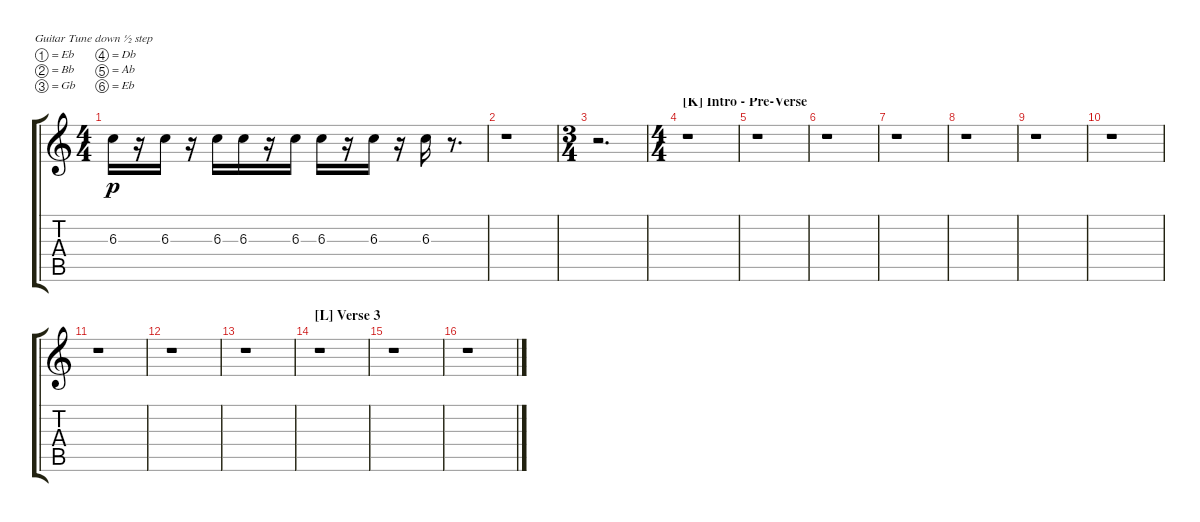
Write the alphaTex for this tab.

\defaultSystemsLayout 4
\bracketExtendMode groupsimilarinstruments
\singleTrackTrackNamePolicy hidden
\multiTrackTrackNamePolicy hidden
\firstSystemTrackNameOrientation horizontal
\otherSystemsTrackNameOrientation horizontal
\track ("Владимир Холстинин (Acoustic Solo)" "S-Gt") {instrument acousticguitarsteel}
\staff {score tabs}
\tuning (Eb4 Bb3 Gb3 Db3 Ab2 Eb2)
\ts (4 4)
\tempo (100 hide)
\clef g2
\scale
1.03909
\ks c
6.3.16{dy p} r.16 6.3.16 r.16 6.3.16 6.3.16 r.16 6.3.16 6.3.16 r.16 6.3.16 r.16 6.3.16 r.8{d} |
\scale
0.960908 r.1 |
\ts (3 4)
\scale
1.06936 r.2{d} |
\ts (4 4)
\section ("K" "Intro - Pre-Verse")
\tempo (110 hide)
\scale
0.930643 r.1 |
\scale
1.03909 r.1 |
\scale
0.960908 r.1 |
\scale
1.03909 r.1 |
\scale
0.960908 r.1 |
\scale
1.03909 r.1 |
\scale
0.960908 r.1 |
\scale
1.03909 r.1 |
\scale
0.960908 r.1 |
\scale
1.03909 r.1 |
\section ("L" "Verse 3")
\scale
0.960908 r.1 |
\scale
1.03909 r.1 |
\scale
0.960908 r.1
